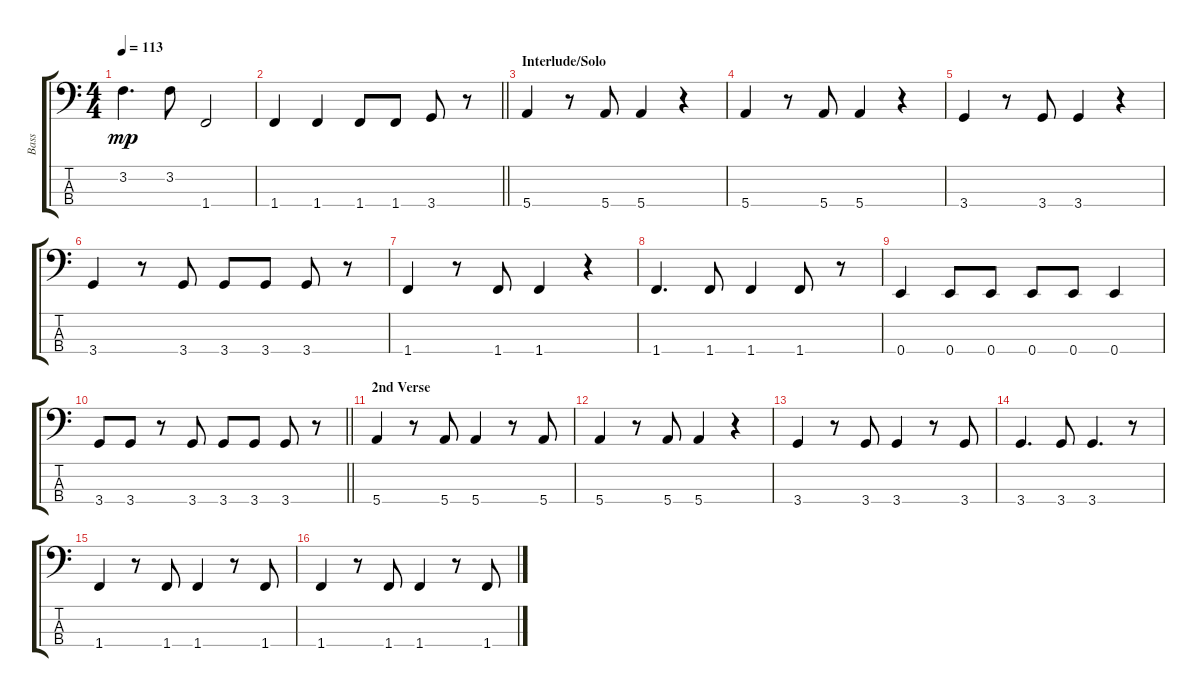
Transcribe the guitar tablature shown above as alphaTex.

\track ("Bass" "Bass") {instrument electricbassfinger}
\staff {score tabs}
\tuning (G2 D2 A1 E1) {hide}
\ts (4 4)
\tempo 113
\clef f4
\ks c
3.2.4{d dy mp} 3.2.8 1.4.2 |
\barLineRight lightlight
1.4.4 1.4.4 1.4.8 1.4.8 3.4.8 r.8 |
\section ("" "Interlude/Solo")
5.4.4 r.8 5.4.8 5.4.4 r.4 |
5.4.4 r.8 5.4.8 5.4.4 r.4 |
3.4.4 r.8 3.4.8 3.4.4 r.4 |
3.4.4 r.8 3.4.8 3.4.8 3.4.8 3.4.8 r.8 |
1.4.4 r.8 1.4.8 1.4.4 r.4 |
1.4.4{d} 1.4.8 1.4.4 1.4.8 r.8 |
0.4.4 0.4.8 0.4.8 0.4.8 0.4.8 0.4.4 |
\barLineRight lightlight
3.4.8 3.4.8 r.8 3.4.8 3.4.8 3.4.8 3.4.8 r.8 |
\section ("" "2nd Verse")
5.4.4 r.8 5.4.8 5.4.4 r.8 5.4.8 |
5.4.4 r.8 5.4.8 5.4.4 r.4 |
3.4.4 r.8 3.4.8 3.4.4 r.8 3.4.8 |
3.4.4{d} 3.4.8 3.4.4{d} r.8 |
1.4.4 r.8 1.4.8 1.4.4 r.8 1.4.8 |
1.4.4 r.8 1.4.8 1.4.4 r.8 1.4.8
